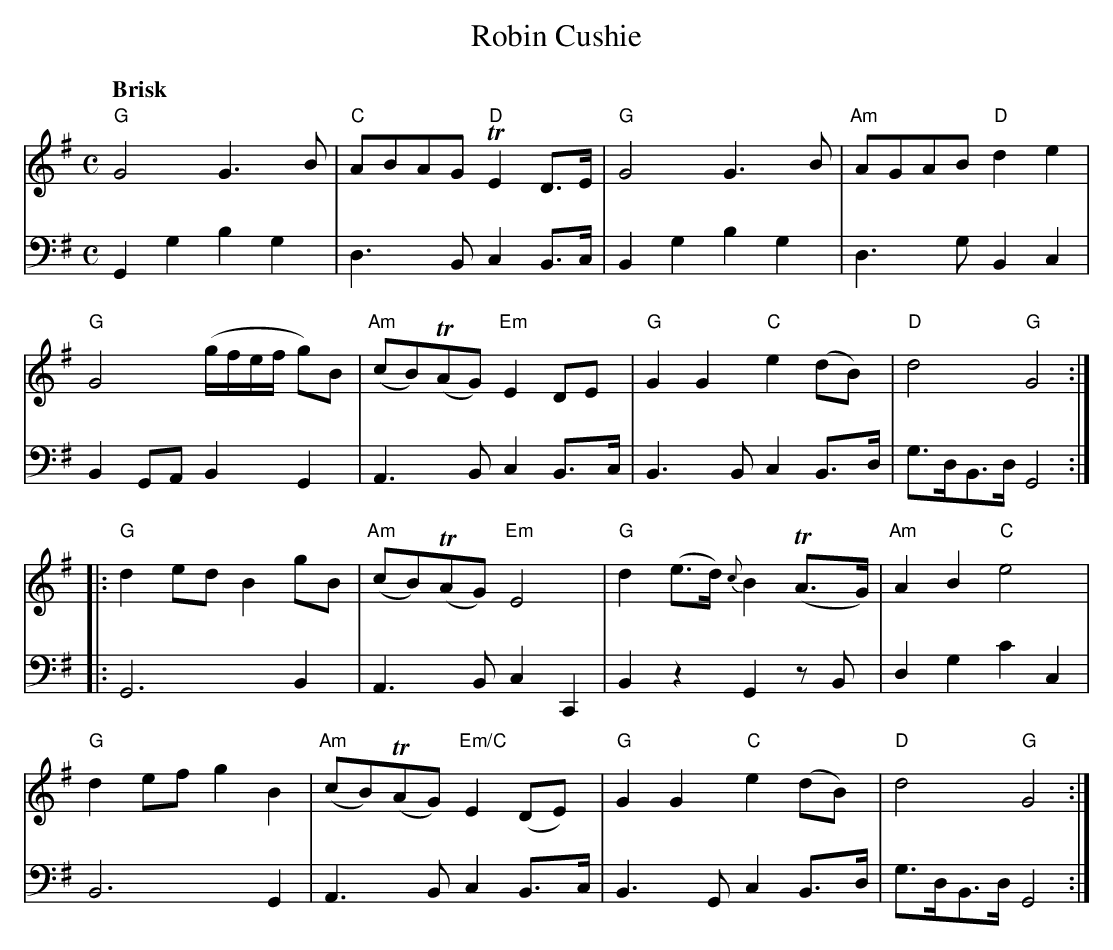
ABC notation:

X:1
T:Robin Cushie
M:C
L:1/8
Q:"Brisk"
K:G
V:1
"G"G4G3B |"C" ABAG "D"TE2 D>E |"G" G4G3B | "Am"AGAB "D"d2e2 |
"G"G4 (g/f/e/f/ g)B | "Am"(cB)T(AG) "Em"E2 DE | "G"G2G2 "C"e2(dB) | "D"d4"G"G4 :|
|: "G"d2 edB2gB |"Am"(cB)T(AG) "Em"E4 | "G"d2 (e>d) {c}B2 T(A>G) |"Am"A2B2"C"e4 |
"G"d2efg2B2 |"Am"(cB)T(AG) "Em/C"E2 (DE) | "G"G2G2"C"e2(dB) |"D"d4 "G"G4 :|
V:2 clef = bass
G,,2G,2B,2G,2|D,3B,, C,2B,,>C,|B,,2G,2B,2G,2|D,3G, B,,2C,2|
B,,2G,,A,,B,,2 G,,2|A,,3B,, C,2B,,>C,|B,,3B,,C,2 B,,>D,|G,>D,B,,>D, G,,4:|
|:G,,6B,,2|A,,3B,,C,2C,,2|B,,2z2G,,2zB,,|D,2G,2C2C,2|
B,,6G,,2|A,,3B,,C,2B,,>C,|B,,3G,, C,2B,,>D,|G,>D,B,,>D, G,,4:|
